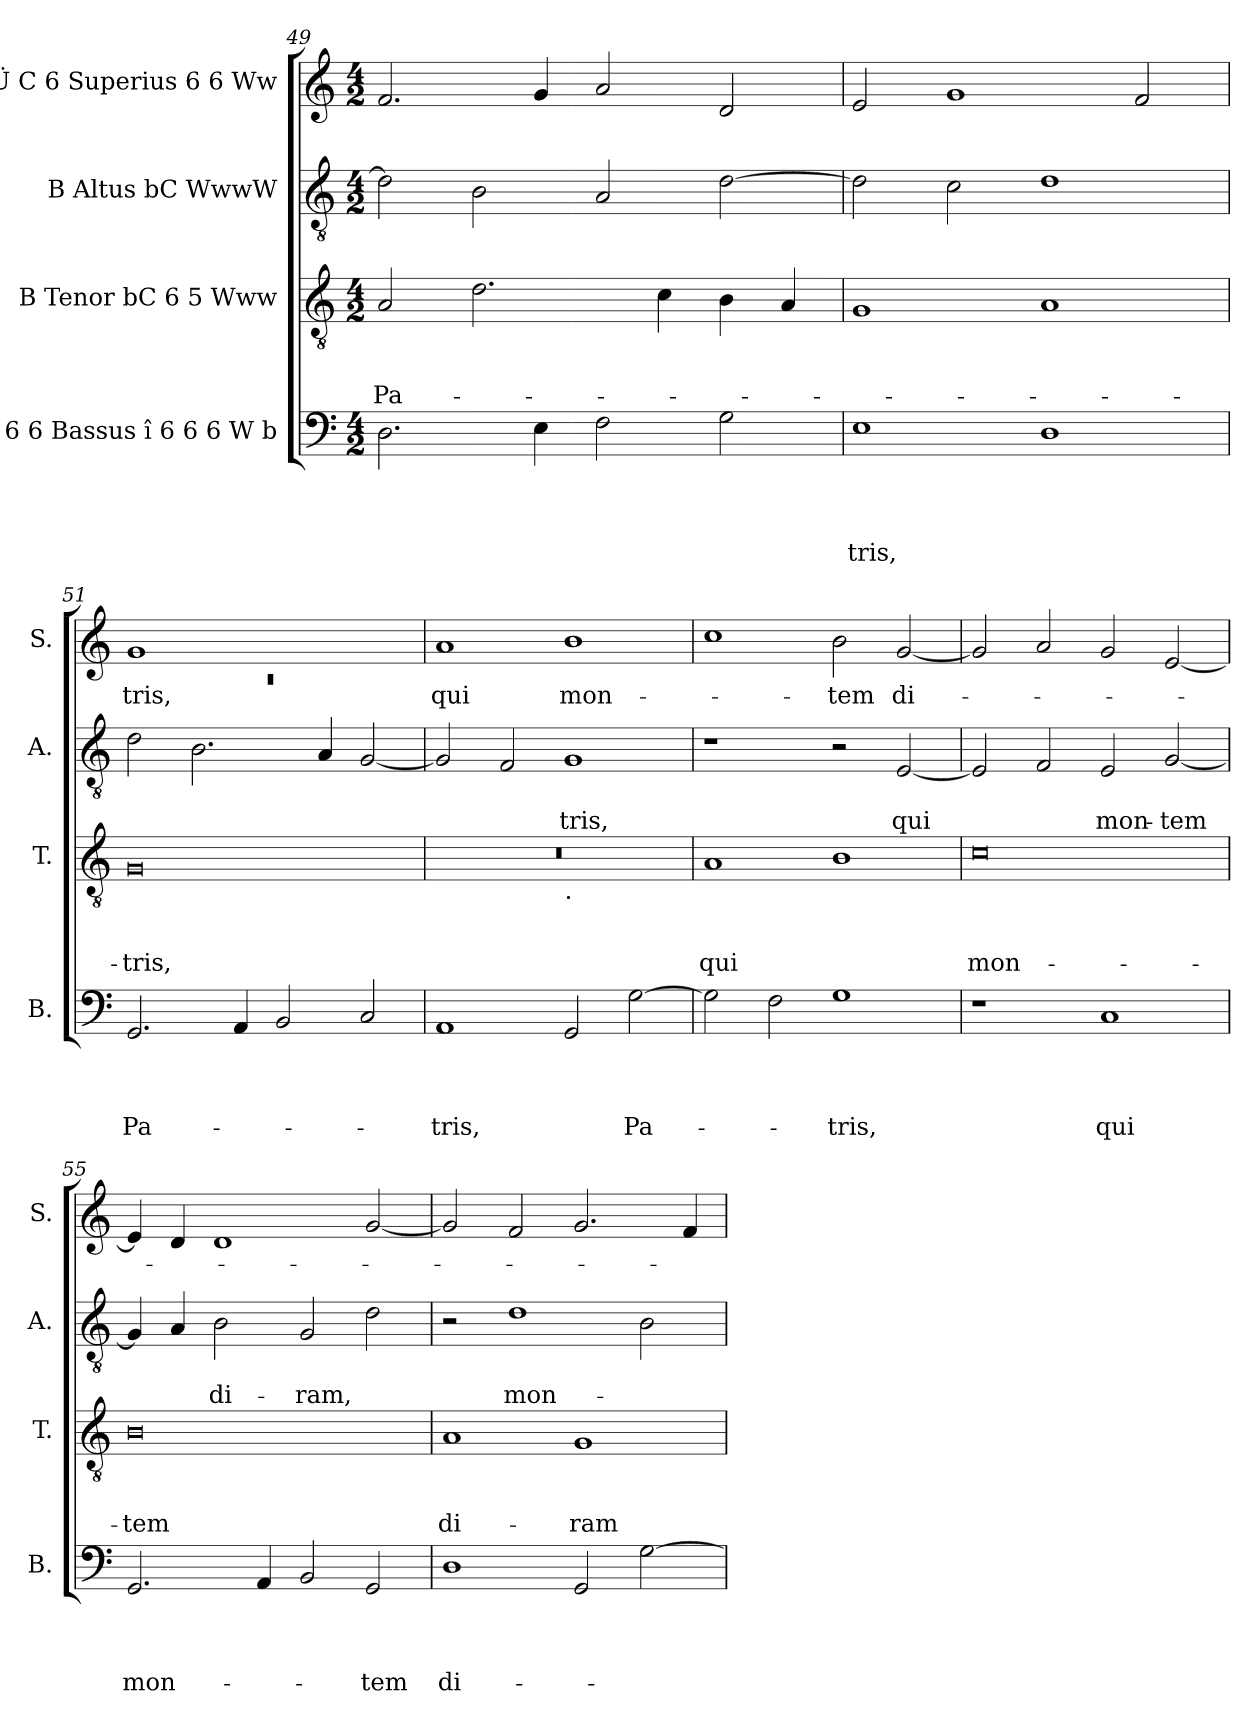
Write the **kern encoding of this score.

**kern	**text	**text	**text	**text	**kern	**text	**text	**text	**kern	**text	**text	**kern	**text
*part4	*part4	*part4	*part4	*part4	*part3	*part3	*part3	*part3	*part2	*part2	*part2	*part1	*part1
*staff4	*staff4	*staff4	*staff4	*staff4	*staff3	*staff3	*staff3	*staff3	*staff2	*staff2	*staff2	*staff1	*staff1
*I"C 6 6 Bassus î 6 6 6 W b	*	*	*	*	*I"B Tenor bC 6 5 Www	*	*	*	*I"B Altus bC WwwW	*	*	*I"b Ü C 6 Superius 6 6 Ww	*
*I'B.	*	*	*	*	*I'T.	*	*	*	*I'A.	*	*	*I'S.	*
*clefF4	*	*	*	*	*clefGv2	*	*	*	*clefGv2	*	*	*clefG2	*
*k[]	*	*	*	*	*k[]	*	*	*	*k[]	*	*	*k[]	*
*C:	*	*	*	*	*C:	*	*	*	*C:	*	*	*C:	*
*M4/2	*	*	*	*	*M4/2	*	*	*	*M4/2	*	*	*M4/2	*
=49	=49	=49	=49	=49	=49	=49	=49	=49	=49	=49	=49	=49	=49
!	!	!	!	!	!	!	!	!LO:LY:b	!	!	!	!	!
2.D\	.	.	.	.	2A/	.	.	Pa-	2d\]	.	.	2.f/	.
.	.	.	.	.	2.d\	.	.	.	2B\	.	.	.	.
4E\	.	.	.	.	.	.	.	.	.	.	.	4g/	.
2F\	.	.	.	.	.	.	.	.	2A/	.	.	2a/	.
.	.	.	.	.	4c\	.	.	.	.	.	.	.	.
2G\	.	.	.	.	4B\	.	.	.	[>2d\	.	.	2d/	.
.	.	.	.	.	4A/	.	.	.	.	.	.	.	.
=50	=50	=50	=50	=50	=50	=50	=50	=50	=50	=50	=50	=50	=50
!	!	!	!	!LO:LY:b	!	!	!	!	!	!	!	!	!
1E	.	.	.	-tris,	1G	.	.	.	2d\]	.	.	2e/	.
.	.	.	.	.	.	.	.	.	2c\	.	.	1g	.
1D	.	.	.	.	1A	.	.	.	1d	.	.	.	.
.	.	.	.	.	.	.	.	.	.	.	.	2f/	.
!!LO:LB:g=z
=51	=51	=51	=51	=51	=51	=51	=51	=51	=51	=51	=51	=51	=51
*	*	*	*	*	*	*	*	*	*	*	*	*^	*
!	!	!	!	!LO:LY:b	!	!	!	!LO:LY:b	!	!	!	!	!LO:N:vis=1	!LO:LY:b
2.GG/	.	.	.	Pa-	0G	.	.	-tris,	2d\	.	.	1g	0rc	-tris,
.	.	.	.	.	.	.	.	.	2.B\	.	.	.	.	.
4AA/	.	.	.	.	.	.	.	.	.	.	.	.	.	.
2BB/	.	.	.	.	.	.	.	.	.	.	.	1ryy	.	.
.	.	.	.	.	.	.	.	.	4A/	.	.	.	.	.
2C/	.	.	.	.	.	.	.	.	[<2G/	.	.	.	.	.
*	*	*	*	*	*	*	*	*	*	*	*	*v	*v	*
=52	=52	=52	=52	=52	=52	=52	=52	=52	=52	=52	=52	=52	=52
!	!	!	!	!LO:LY:b	!	!	!	!	!	!	!	!	!LO:LY:b
*	*	*	*	*	*^	*	*	*	*	*	*	*	*
1AA	.	.	.	-tris,	0r	1ryy	.	.	.	2G/]	.	.	1a	qui
.	.	.	.	.	.	.	.	.	.	2F/	.	.	.	.
!	!	!	!	!	!	!LO:TX:b:t=.	!	!	!	!	!	!	!	!
!	!	!	!	!	!	!	!	!	!	!	!	!LO:LY:b	!	!LO:LY:b
2GG/	.	.	.	.	.	1ryy	.	.	.	1G	.	-tris,	1b	mon-
!	!	!	!	!LO:LY:b	!	!	!	!	!	!	!	!	!	!
[>2G\	.	.	.	Pa-	.	.	.	.	.	.	.	.	.	.
=53	=53	=53	=53	=53	=53	=53	=53	=53	=53	=53	=53	=53	=53	=53
!	!	!	!	!	!	!	!	!	!LO:LY:b	!	!	!	!	!
*	*	*	*	*	*v	*v	*	*	*	*	*	*	*	*
2G\]	.	.	.	.	1A	.	.	qui	1r	.	.	1cc	.
2F\	.	.	.	.	.	.	.	.	.	.	.	.	.
!	!	!	!	!LO:LY:b	!	!	!	!	!	!	!	!	!LO:LY:b
1G	.	.	.	-tris,	1B	.	.	.	2r	.	.	2b\	-tem
!	!	!	!	!	!	!	!	!	!	!	!LO:LY:b	!	!LO:LY:b
.	.	.	.	.	.	.	.	.	[<2E/	.	qui	[<2g/	di-
=54	=54	=54	=54	=54	=54	=54	=54	=54	=54	=54	=54	=54	=54
!	!	!	!	!	!	!	!	!LO:LY:b	!	!	!	!	!
1r	.	.	.	.	0c	.	.	mon-	2E/]	.	.	2g/]	.
.	.	.	.	.	.	.	.	.	2F/	.	.	2a/	.
!	!	!	!	!LO:LY:b	!	!	!	!	!	!	!LO:LY:b	!	!
1C	.	.	.	qui	.	.	.	.	2E/	.	mon-	2g/	.
!	!	!	!	!	!	!	!	!	!	!	!LO:LY:b	!	!
.	.	.	.	.	.	.	.	.	[<2G/	.	-tem	[<2e/	.
=55	=55	=55	=55	=55	=55	=55	=55	=55	=55	=55	=55	=55	=55
!	!	!	!	!LO:LY:b	!	!	!	!LO:LY:b	!	!	!	!	!
2.GG/	.	.	.	mon-	0B	.	.	-tem	4G/]	.	.	4e/]	.
.	.	.	.	.	.	.	.	.	4A/	.	.	4d/	.
!	!	!	!	!	!	!	!	!	!	!	!LO:LY:b	!	!
.	.	.	.	.	.	.	.	.	2B\	.	di-	1d	.
4AA/	.	.	.	.	.	.	.	.	.	.	.	.	.
!	!	!	!	!	!	!	!	!	!	!	!LO:LY:b	!	!
2BB/	.	.	.	.	.	.	.	.	2G/	.	-ram,	.	.
!	!	!	!	!LO:LY:b	!	!	!	!	!	!	!	!	!
2GG/	.	.	.	-tem	.	.	.	.	2d\	.	.	[<2g/	.
!!LO:LB:g=z
=56	=56	=56	=56	=56	=56	=56	=56	=56	=56	=56	=56	=56	=56
!	!	!	!	!LO:LY:b	!	!	!	!LO:LY:b	!	!	!	!	!
1D	.	.	.	di-	1A	.	.	di-	2r	.	.	2g/]	.
!	!	!	!	!	!	!	!	!	!	!	!LO:LY:b	!	!
.	.	.	.	.	.	.	.	.	1d	.	mon-	2f/	.
!	!	!	!	!	!	!	!	!LO:LY:b	!	!	!	!	!
2GG/	.	.	.	.	1G	.	.	-ram	.	.	.	2.g/	.
[>2G\	.	.	.	.	.	.	.	.	2B\	.	.	.	.
.	.	.	.	.	.	.	.	.	.	.	.	4f/	.
=	=	=	=	=	=	=	=	=	=	=	=	=	=
*-	*-	*-	*-	*-	*-	*-	*-	*-	*-	*-	*-	*-	*-
